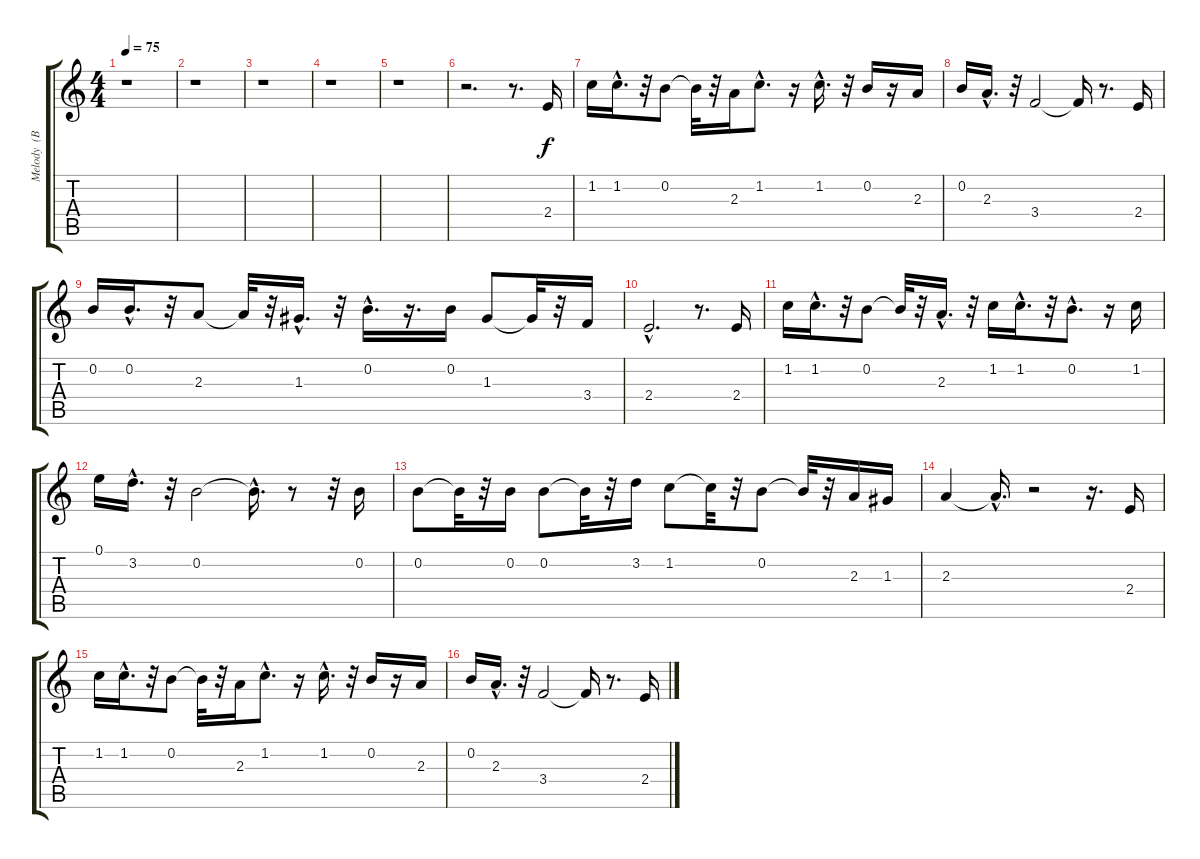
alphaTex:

\track ("Melody  (BB)" "Melody  (B") {instrument acousticguitarnylon}
\staff {score tabs}
\tuning (E4 B3 G3 D3 A2 E2) {hide}
\ts (4 4)
\tempo 75
\clef g2
\ks c
r.1{dy f instrument acousticguitarnylon} |
r.1 |
r.1 |
r.1 |
r.1 |
r.2{d} r.8{d} 2.4.16 |
1.2.16 1.2{hac}.16{d} r.32 0.2.8 0.2{t}.32 r.32 2.3.16 1.2{hac}.8{d} r.16 1.2{hac}.16{d} r.32 0.2.16 r.16 2.3.16 |
0.2.16 2.3{hac}.16{d} r.32 3.4.2 3.4{t}.16 r.8{d} 2.4.16 |
0.2.16 0.2{hac}.16{d} r.32 2.3.8 2.3{t}.32 r.32 1.3{hac}.16{d} r.32 0.2{hac}.16{d} r.16{d} 0.2.16 1.3.8 1.3{t}.32 r.32 3.4.16 |
2.4{hac}.2{d} r.8{d} 2.4.16 |
1.2.16 1.2{hac}.16{d} r.32 0.2.8 0.2{t}.32 r.32 2.3{hac}.16{d} r.32 1.2.16 1.2{hac}.16{d} r.32 0.2{hac}.8{d} r.16 1.2.16 |
0.1.16 3.2{hac}.16{d} r.32 0.2.2 0.2{hac t}.16{d} r.8 r.32 0.2.16 |
0.2.8 0.2{t}.32 r.32 0.2.16 0.2.8 0.2{t}.32 r.32 3.2.16 1.2.8 1.2{t}.32 r.32 0.2.8 0.2{t}.32 r.32 2.3.16 1.3.16 |
2.3.4 2.3{hac t}.16{d} r.2 r.16{d} 2.4.16 |
1.2.16 1.2{hac}.16{d} r.32 0.2.8 0.2{t}.32 r.32 2.3.16 1.2{hac}.8{d} r.16 1.2{hac}.16{d} r.32 0.2.16 r.16 2.3.16 |
0.2.16 2.3{hac}.16{d} r.32 3.4.2 3.4{t}.16 r.8{d} 2.4.16
